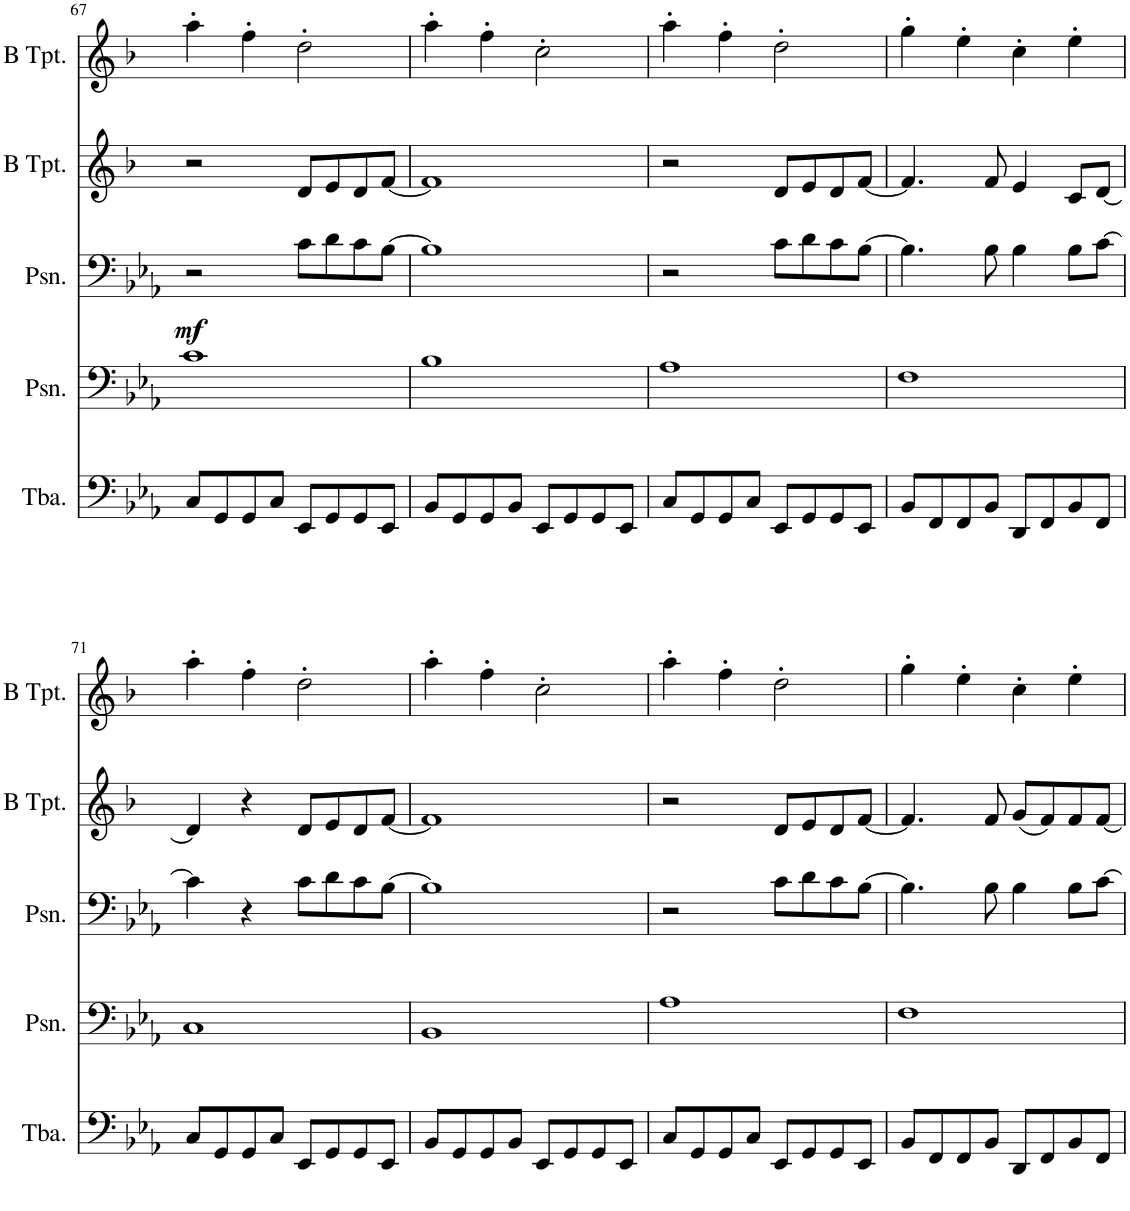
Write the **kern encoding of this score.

**kern	**kern	**kern	**dynam	**kern	**kern
*part5	*part4	*part3	*part3	*part2	*part1
*staff5	*staff4	*staff3	*staff3	*staff2	*staff1
*I"Tuba	*I"Posaune	*I"Posaune	*	*I"Trompete in B	*I"Trompete in B
*I'Tba.	*I'Psn.	*I'Psn.	*	*	*
!!LO:PB:g=z
*clefF4	*clefF4	*clefF4	*	*clefG2	*clefG2
*	*	*	*	*Trd1c2	*Trd1c2
*k[b-e-a-]	*k[b-e-a-]	*k[b-e-a-]	*	*k[b-]	*k[b-]
*M4/4	*M4/4	*M4/4	*	*M4/4	*M4/4
=67	=67	=67	=67	=67	=67
!	!	!	!LO:DY:b	!	!
8C/L	1c	2r	mf	2r	4aa'\
8GG/	.	.	.	.	.
8GG/	.	.	.	.	4ff'\
8C/J	.	.	.	.	.
8EE-/L	.	8c\L	.	8d/L	2dd'\
8GG/	.	8d\	.	8e/	.
8GG/	.	8c\	.	8d/	.
8EE-/J	.	[8B-\J	.	[8f/J	.
=68	=68	=68	=68	=68	=68
8BB-/L	1B-	1B-]	.	1f]	4aa'\
8GG/	.	.	.	.	.
8GG/	.	.	.	.	4ff'\
8BB-/J	.	.	.	.	.
8EE-/L	.	.	.	.	2cc'\
8GG/	.	.	.	.	.
8GG/	.	.	.	.	.
8EE-/J	.	.	.	.	.
=69	=69	=69	=69	=69	=69
8C/L	1A-	2r	.	2r	4aa'\
8GG/	.	.	.	.	.
8GG/	.	.	.	.	4ff'\
8C/J	.	.	.	.	.
8EE-/L	.	8c\L	.	8d/L	2dd'\
8GG/	.	8d\	.	8e/	.
8GG/	.	8c\	.	8d/	.
8EE-/J	.	[8B-\J	.	[8f/J	.
=70	=70	=70	=70	=70	=70
8BB-/L	1F	4.B-\]	.	4.f/]	4gg'\
8FF/	.	.	.	.	.
8FF/	.	.	.	.	4ee'\
8BB-/J	.	8B-\	.	8f/	.
8DD/L	.	4B-\	.	4e/	4cc'\
8FF/	.	.	.	.	.
8BB-/	.	8B-\L	.	8c/L	4ee'\
8FF/J	.	[8c\J	.	[8d/J	.
!!LO:LB:g=z
=71	=71	=71	=71	=71	=71
8C/L	1C	4c\]	.	4d/]	4aa'\
8GG/	.	.	.	.	.
8GG/	.	4r	.	4r	4ff'\
8C/J	.	.	.	.	.
8EE-/L	.	8c\L	.	8d/L	2dd'\
8GG/	.	8d\	.	8e/	.
8GG/	.	8c\	.	8d/	.
8EE-/J	.	[8B-\J	.	[8f/J	.
=72	=72	=72	=72	=72	=72
8BB-/L	1BB-	1B-]	.	1f]	4aa'\
8GG/	.	.	.	.	.
8GG/	.	.	.	.	4ff'\
8BB-/J	.	.	.	.	.
8EE-/L	.	.	.	.	2cc'\
8GG/	.	.	.	.	.
8GG/	.	.	.	.	.
8EE-/J	.	.	.	.	.
=73	=73	=73	=73	=73	=73
8C/L	1A-	2r	.	2r	4aa'\
8GG/	.	.	.	.	.
8GG/	.	.	.	.	4ff'\
8C/J	.	.	.	.	.
8EE-/L	.	8c\L	.	8d/L	2dd'\
8GG/	.	8d\	.	8e/	.
8GG/	.	8c\	.	8d/	.
8EE-/J	.	[8B-\J	.	[8f/J	.
=74	=74	=74	=74	=74	=74
8BB-/L	1F	4.B-\]	.	4.f/]	4gg'\
8FF/	.	.	.	.	.
8FF/	.	.	.	.	4ee'\
8BB-/J	.	8B-\	.	8f/	.
8DD/L	.	4B-\	.	(8g/L	4cc'\
8FF/	.	.	.	8f/)	.
8BB-/	.	8B-\L	.	8f/	4ee'\
8FF/J	.	[8c\J	.	[8f/J	.
=	=	=	=	=	=
*-	*-	*-	*-	*-	*-
